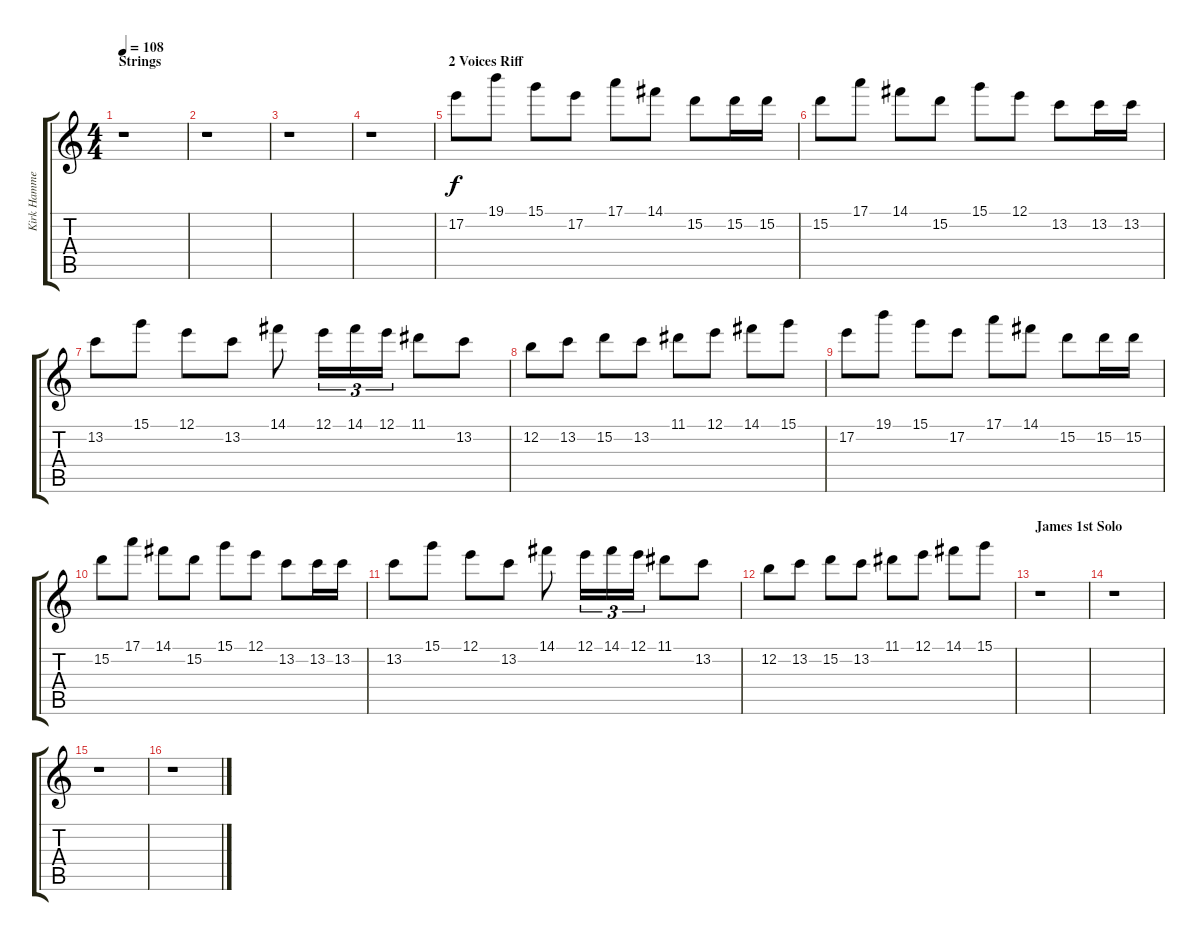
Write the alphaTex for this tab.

\track ("Kirk Hammett (lead guitar)" "Kirk Hamme") {instrument distortionguitar}
\staff {score tabs}
\tuning (E4 B3 G3 D3 A2 E2) {hide}
\ts (4 4)
\section ("" "Strings")
\tempo 108
\clef g2
\ks c
r.1{dy f} |
r.1 |
r.1 |
r.1 |
\section ("" "2 Voices Riff")
17.2.8 19.1.8 15.1.8 17.2.8 17.1.8 14.1.8 15.2.8 15.2.16 15.2.16 |
15.2.8 17.1.8 14.1.8 15.2.8 15.1.8 12.1.8 13.2.8 13.2.16 13.2.16 |
13.2.8 15.1.8 12.1.8 13.2.8 14.1.8 12.1.16{tu (3 2)} 14.1.16{tu (3 2)} 12.1.16{tu (3 2)} 11.1.8 13.2.8 |
12.2.8 13.2.8 15.2.8 13.2.8 11.1.8 12.1.8 14.1.8 15.1.8 |
17.2.8 19.1.8 15.1.8 17.2.8 17.1.8 14.1.8 15.2.8 15.2.16 15.2.16 |
15.2.8 17.1.8 14.1.8 15.2.8 15.1.8 12.1.8 13.2.8 13.2.16 13.2.16 |
13.2.8 15.1.8 12.1.8 13.2.8 14.1.8 12.1.16{tu (3 2)} 14.1.16{tu (3 2)} 12.1.16{tu (3 2)} 11.1.8 13.2.8 |
12.2.8 13.2.8 15.2.8 13.2.8 11.1.8 12.1.8 14.1.8 15.1.8 |
\section ("" "James 1st Solo")
r.1 |
r.1 |
r.1 |
r.1
